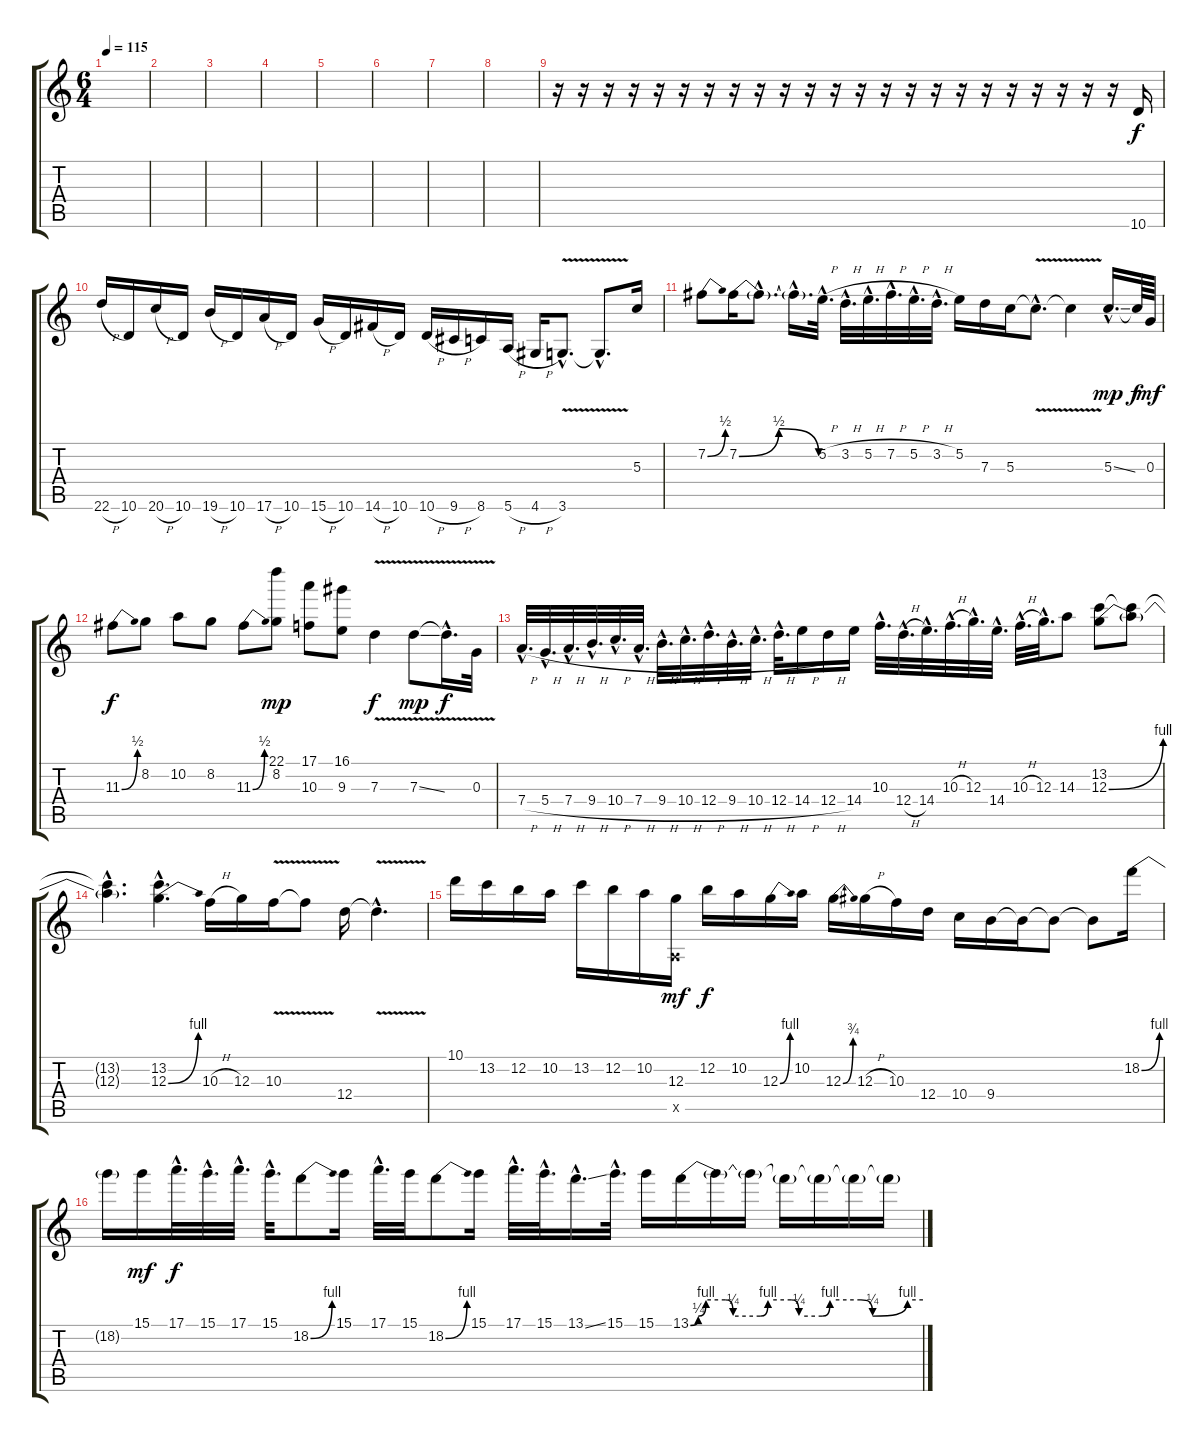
\track "" {instrument overdrivenguitar}
\staff {score tabs}
\tuning (E4 B3 G3 D3 A2 E2) {hide}
\ts (6 4)
\tempo 115
\clef g2
\ks c
|
|
|
|
|
|
|
|
r.16 r.16 r.16 r.16 r.16 r.16 r.16 r.16 r.16 r.16 r.16 r.16 r.16 r.16 r.16 r.16 r.16 r.16 r.16 r.16 r.16 r.16 r.16 10.6.16 |
22.6{h}.16 10.6.16 20.6{h}.16 10.6.16 19.6{h}.16 10.6.16 17.6{h}.16 10.6.16 15.6{h}.16 10.6.16 14.6{h}.16 10.6.16 10.6{h}.16 9.6{h}.16 8.6.16 5.6{h}.16 4.6{h}.16 3.6{v hac}.8{d} 3.6{hac t}.8{d} 5.3.16 |
7.2{be (bend 0 0 60 2)}.8 7.2{be (bendrelease 0 0 14 2 45 2 60 0)}.16 7.2{hac t}.8{d} 7.2{hac t}.16{d} 5.2{h hac}.32{d} 3.2{h hac}.32{d} 5.2{h hac}.32{d} 7.2{h hac}.32{d} 5.2{h hac}.32{d} 3.2{h hac}.32{d} 5.2.16 7.3.16 5.3.16 5.3{v hac t}.8{d} 5.3{t}.4 5.3{ss hac}.16{d dy mp} 5.3{t}.64{dy f} 0.3.64{dy mf} |
11.3{be (bend 0 0 60 2)}.8{dy f} 8.2.8 10.2.8 8.2.8 11.3{be (bend 0 0 60 2)}.8 (22.1 8.2).8{dy mp} (17.1 10.3).8 (16.1 9.3).8 7.3{v}.4{dy f} 7.3{v ss}.8{dy mp} 7.3{v hac t}.16{d dy f} 0.3{v}.32 |
7.4{h hac}.32{d} 5.4{h hac}.32{d} 7.4{h hac}.32{d} 9.4{h hac}.32{d} 10.4{h hac}.32{d} 7.4{h hac}.32{d} 9.4{h hac}.32{d} 10.4{h hac}.32{d} 12.4{h hac}.32{d} 9.4{h hac}.32{d} 10.4{h hac}.32{d} 12.4{h hac}.32{d} 14.4{h}.16 12.4{h}.16 14.4.16 10.3{hac}.32{d} 12.4{h hac}.32{d} 14.4{hac}.32{d} 10.3{h hac}.32{d} 12.3{hac}.32{d} 14.4{hac}.32{d} 10.3{h hac}.32{d} 12.3{hac}.32{d} 14.3.8 (13.2 12.3{be (bend 0 0 60 4)}).8 (13.2{t} 12.3{t}).8 |
(13.2{hac t} 12.3{hac t}).4{d} (13.2{hac} 12.3{be (bend 0 0 60 4) hac}).4{d} 10.3{h}.16 12.3.16 10.3{v}.16 10.3{t}.8 12.4.16 12.4{v hac t}.4{d} |
10.1.16 13.2.16 12.2.16 10.2.16 13.2.16 12.2.16 10.2.16 (12.3 0.5{x}).16{dy mf} 12.2.16{dy f} 10.2.16 12.3{be (bend 0 0 60 4)}.16 10.2.16 12.3{be (bend 0 0 60 3)}.16 12.3{h}.16 10.3.16 12.4.16 10.4.16 9.4.16 9.4{t}.16 9.4{t}.8 9.4{t}.8 18.2{be (bend 0 0 60 4)}.16 |
18.2{t}.16 15.1.16{dy mf} 17.1{hac}.32{d dy f} 15.1{hac}.32{d} 17.1{hac}.32{d} 15.1{hac}.32{d} 18.2{be (bend 0 0 60 4)}.8 15.1.16 17.1{hac}.32{d} 15.1.32 18.2{be (bend 0 0 60 4)}.8 15.1.16 17.1{hac}.32{d} 15.1{hac}.32{d} 13.1{ss hac}.16{d} 15.1{hac}.32{d} 15.1.16 13.1{be (custom 0 0 2 1 4 4 9 4 11 1 18 1 20 4 26 4 28 1 34 1 36 4 44 4 47 1 56 4 60 4)}.16 13.1{t}.16 13.1{t}.16 13.1{t}.16 13.1{t}.16 13.1{t}.16 13.1{t}.16
